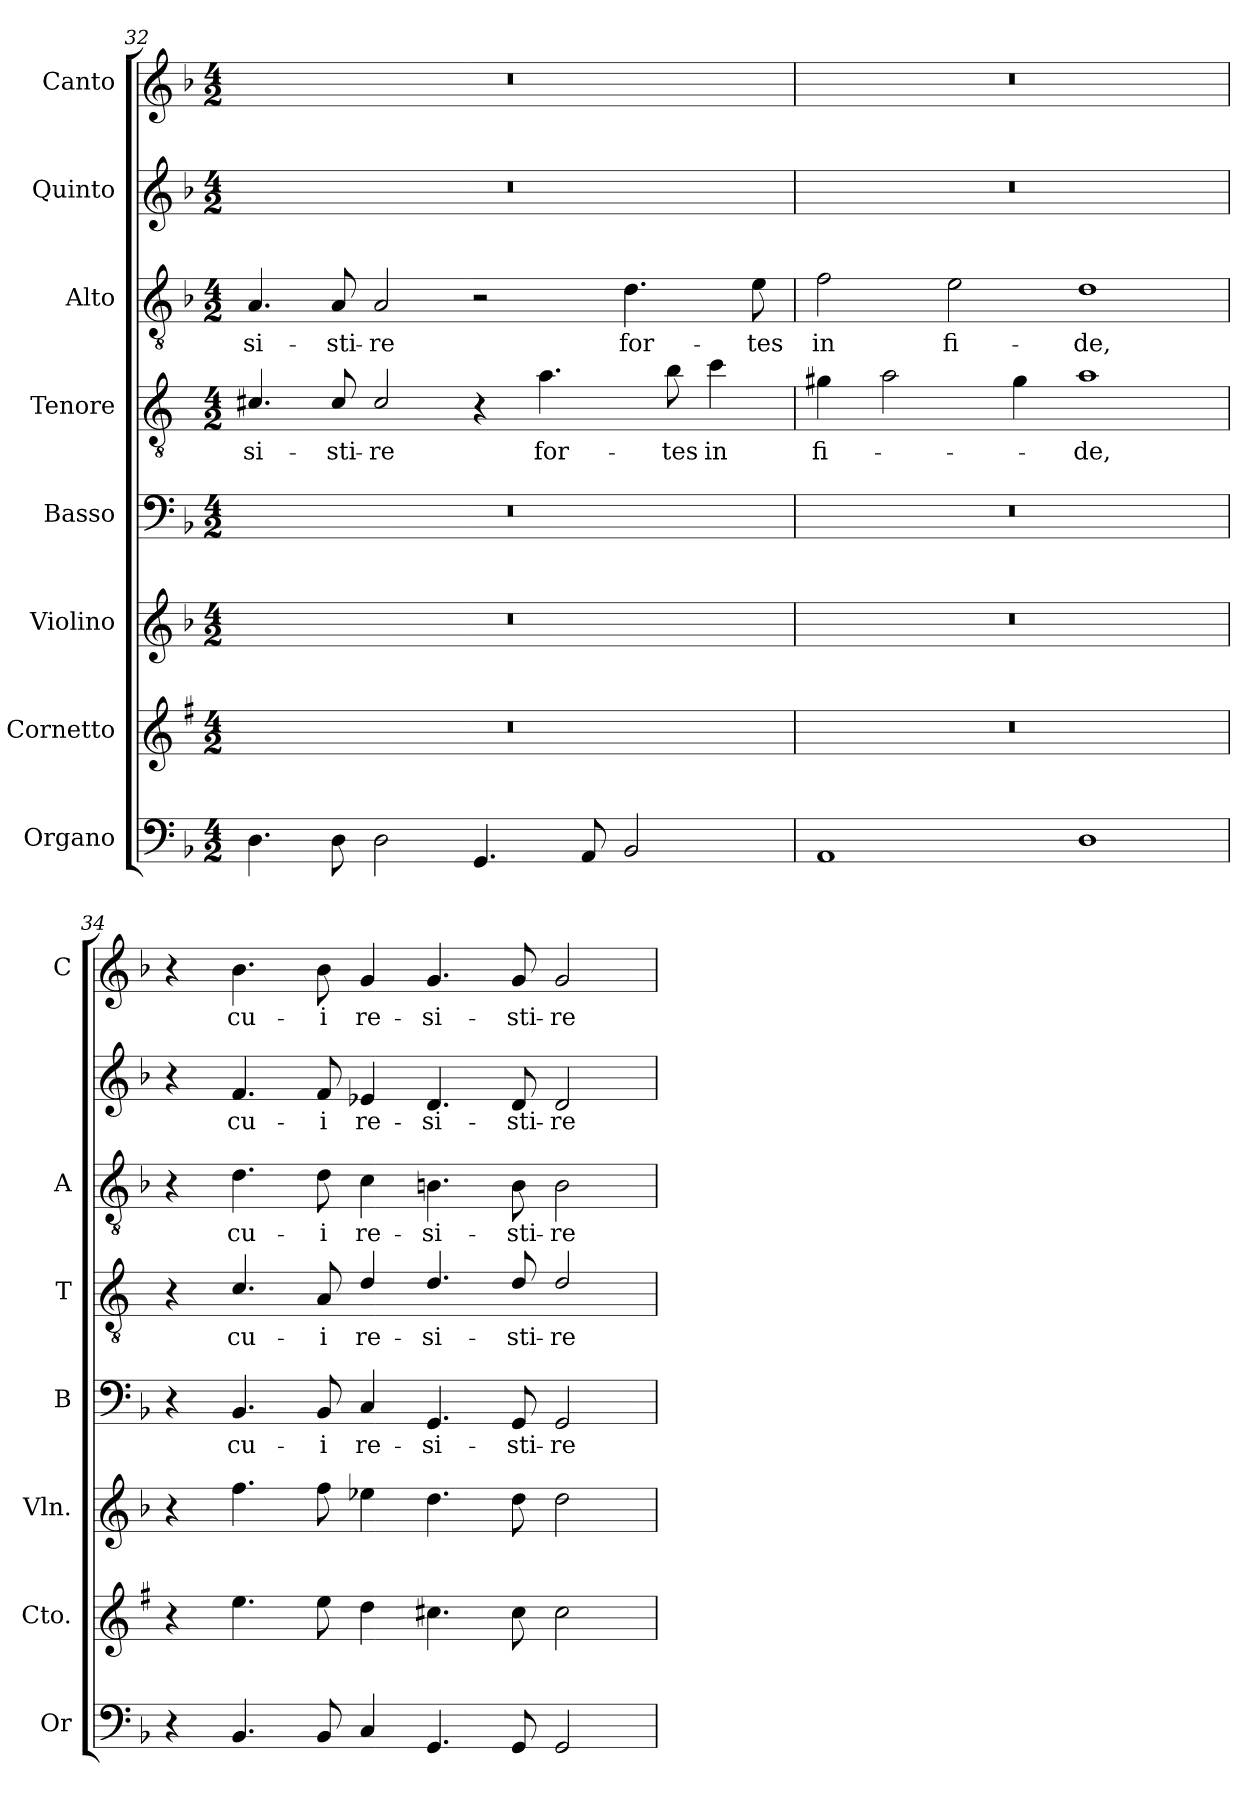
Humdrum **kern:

**kern	**kern	**kern	**kern	**text	**kern	**text	**kern	**text	**kern	**text	**kern	**text
*part8	*part7	*part6	*part5	*part5	*part4	*part4	*part3	*part3	*part2	*part2	*part1	*part1
*staff8	*staff7	*staff6	*staff5	*staff5	*staff4	*staff4	*staff3	*staff3	*staff2	*staff2	*staff1	*staff1
*I"Organo	*I"Cornetto	*I"Violino	*I"Basso	*	*I"Tenore	*	*I"Alto	*	*I"Quinto	*	*I"Canto	*
*I'Or	*I'Cto.	*I'Vln.	*I'B	*	*I'T	*	*I'A	*	*	*	*I'C	*
!!LO:PB:g=z
*clefF4	*clefG2	*clefG2	*clefF4	*	*clefGv2	*	*clefGv2	*	*clefG2	*	*clefG2	*
*	*ITrd1c2	*	*	*	*ITrd4c7	*	*	*	*	*	*	*
*k[b-]	*k[b-]	*k[b-]	*k[b-]	*	*k[b-]	*	*k[b-]	*	*k[b-]	*	*k[b-]	*
*F:	*F:	*F:	*F:	*	*F:	*	*F:	*	*F:	*	*F:	*
*M4/2	*M4/2	*M4/2	*M4/2	*	*M4/2	*	*M4/2	*	*M4/2	*	*M4/2	*
=32	=32	=32	=32	=32	=32	=32	=32	=32	=32	=32	=32	=32
!	!	!	!	!	!	!LO:LY:b	!	!LO:LY:b	!	!	!	!
4.D\	0r	0r	0r	.	4.F#X/	-si-	4.A/	-si-	0r	.	0r	.
!	!	!	!	!	!	!LO:LY:b	!	!LO:LY:b	!	!	!	!
8D\	.	.	.	.	8F#/	-sti-	8A/	-sti-	.	.	.	.
!	!	!	!	!	!	!LO:LY:b	!	!LO:LY:b	!	!	!	!
2D\	.	.	.	.	2F#/	-re	2A/	-re	.	.	.	.
4.GG/	.	.	.	.	4r	.	2r	.	.	.	.	.
!	!	!	!	!	!	!LO:LY:b	!	!	!	!	!	!
.	.	.	.	.	4.d\	for-	.	.	.	.	.	.
8AA/	.	.	.	.	.	.	.	.	.	.	.	.
!	!	!	!	!	!	!	!	!LO:LY:b	!	!	!	!
2BB-/	.	.	.	.	.	.	4.d\	for-	.	.	.	.
!	!	!	!	!	!	!LO:LY:b	!	!	!	!	!	!
.	.	.	.	.	8e\	-tes	.	.	.	.	.	.
!	!	!	!	!	!	!LO:LY:b	!	!	!	!	!	!
.	.	.	.	.	4f\	in	.	.	.	.	.	.
!	!	!	!	!	!	!	!	!LO:LY:b	!	!	!	!
.	.	.	.	.	.	.	8e\	-tes	.	.	.	.
=33	=33	=33	=33	=33	=33	=33	=33	=33	=33	=33	=33	=33
!	!	!	!	!	!	!LO:LY:b	!	!LO:LY:b	!	!	!	!
1AA	0r	0r	0r	.	4c#X\	fi-	2f\	in	0r	.	0r	.
.	.	.	.	.	2d\	.	.	.	.	.	.	.
!	!	!	!	!	!	!	!	!LO:LY:b	!	!	!	!
.	.	.	.	.	.	.	2e\	fi-	.	.	.	.
.	.	.	.	.	4c#\	.	.	.	.	.	.	.
!	!	!	!	!	!	!LO:LY:b	!	!LO:LY:b	!	!	!	!
1D	.	.	.	.	1d	-de,	1d	-de,	.	.	.	.
=34	=34	=34	=34	=34	=34	=34	=34	=34	=34	=34	=34	=34
4r	4r	4r	4r	.	4r	.	4r	.	4r	.	4r	.
!	!	!	!	!LO:LY:b	!	!LO:LY:b	!	!LO:LY:b	!	!LO:LY:b	!	!LO:LY:b
4.BB-/	4.dd\	4.ff\	4.BB-/	cu-	4.F/	cu-	4.d\	cu-	4.f/	cu-	4.b-\	cu-
!	!	!	!	!LO:LY:b	!	!LO:LY:b	!	!LO:LY:b	!	!LO:LY:b	!	!LO:LY:b
8BB-/	8dd\	8ff\	8BB-/	-i	8D/	-i	8d\	-i	8f/	-i	8b-\	-i
!	!	!	!	!LO:LY:b	!	!LO:LY:b	!	!LO:LY:b	!	!LO:LY:b	!	!LO:LY:b
4C/	4cc\	4ee-X\	4C/	re-	4G/	re-	4c\	re-	4e-X/	re-	4g/	re-
!	!	!	!	!LO:LY:b	!	!LO:LY:b	!	!LO:LY:b	!	!LO:LY:b	!	!LO:LY:b
4.GG/	4.bn\	4.dd\	4.GG/	-si-	4.G/	-si-	4.Bn\	-si-	4.d/	-si-	4.g/	-si-
!	!	!	!	!LO:LY:b	!	!LO:LY:b	!	!LO:LY:b	!	!LO:LY:b	!	!LO:LY:b
8GG/	8b\	8dd\	8GG/	-sti-	8G/	-sti-	8B\	-sti-	8d/	-sti-	8g/	-sti-
!	!	!	!	!LO:LY:b	!	!LO:LY:b	!	!LO:LY:b	!	!LO:LY:b	!	!LO:LY:b
2GG/	2b\	2dd\	2GG/	-re	2G/	-re	2B\	-re	2d/	-re	2g/	-re
=	=	=	=	=	=	=	=	=	=	=	=	=
*-	*-	*-	*-	*-	*-	*-	*-	*-	*-	*-	*-	*-
